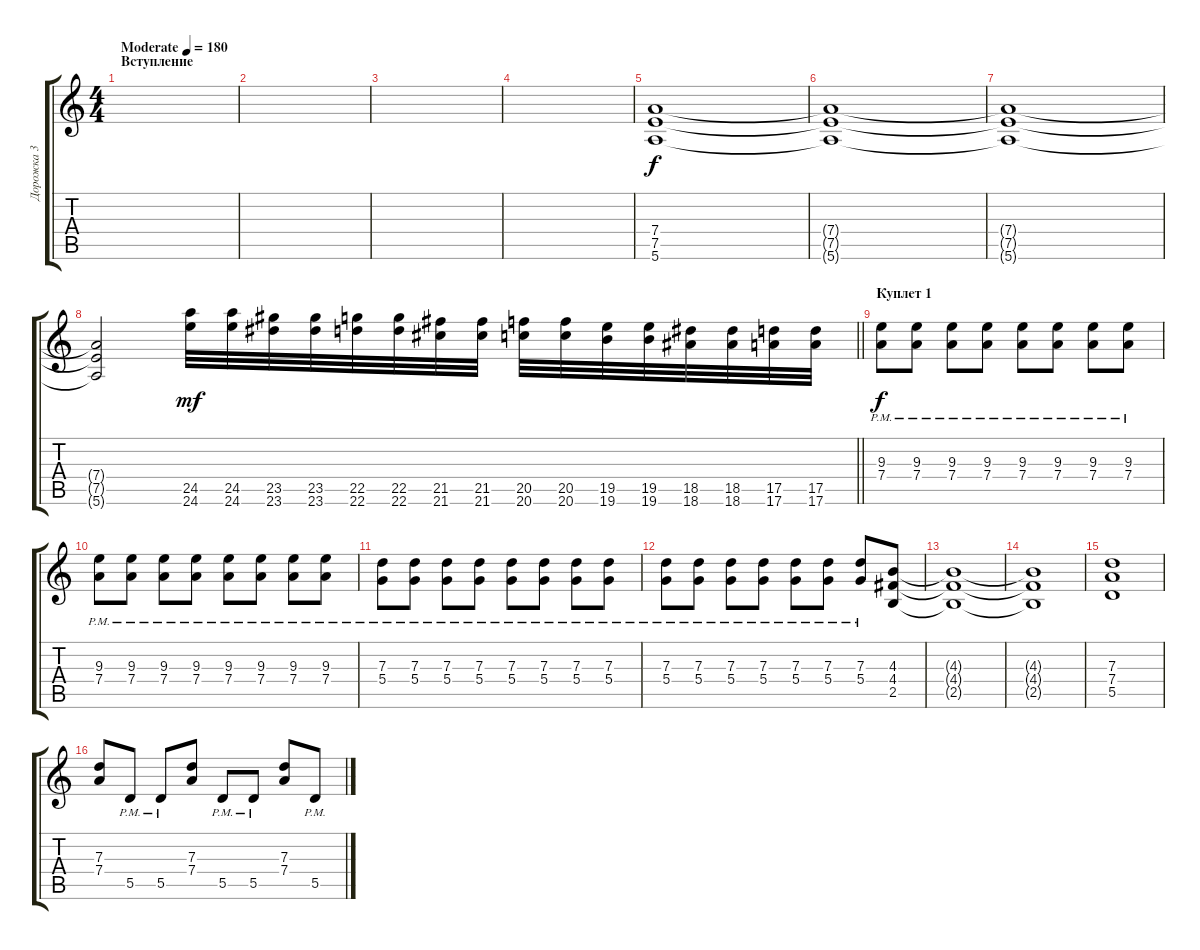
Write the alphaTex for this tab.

\track ("Дорожка 3" "Дорожка 3") {instrument overdrivenguitar}
\staff {score tabs}
\tuning (E4 B3 G3 D3 A2 E2) {hide}
\ts (4 4)
\section ("" "Вступление")
\tempo (180 "Moderate")
\clef g2
\ks c
|
|
|
|
(7.4 7.5 5.6).1 |
(7.4{t} 7.5{t} 5.6{t}).1 |
(7.4{t} 7.5{t} 5.6{t}).1 |
\barLineRight lightlight
(7.4{t} 7.5{t} 5.6{t}).2 (24.5 24.6).32{dy mf} (24.5 24.6).32 (23.5 23.6).32 (23.5 23.6).32 (22.5 22.6).32 (22.5 22.6).32 (21.5 21.6).32 (21.5 21.6).32 (20.5 20.6).32 (20.5 20.6).32 (19.5 19.6).32 (19.5 19.6).32 (18.5 18.6).32 (18.5 18.6).32 (17.5 17.6).32 (17.5 17.6).32 |
\section ("" "Куплет 1")
(9.3{pm} 7.4{pm}).8{dy f} (9.3{pm} 7.4{pm}).8 (9.3{pm} 7.4{pm}).8 (9.3{pm} 7.4{pm}).8 (9.3{pm} 7.4{pm}).8 (9.3{pm} 7.4{pm}).8 (9.3{pm} 7.4{pm}).8 (9.3{pm} 7.4{pm}).8 |
(9.3{pm} 7.4{pm}).8 (9.3{pm} 7.4{pm}).8 (9.3{pm} 7.4{pm}).8 (9.3{pm} 7.4{pm}).8 (9.3{pm} 7.4{pm}).8 (9.3{pm} 7.4{pm}).8 (9.3{pm} 7.4{pm}).8 (9.3{pm} 7.4{pm}).8 |
(7.3{pm} 5.4{pm}).8 (7.3{pm} 5.4{pm}).8 (7.3{pm} 5.4{pm}).8 (7.3{pm} 5.4{pm}).8 (7.3{pm} 5.4{pm}).8 (7.3{pm} 5.4{pm}).8 (7.3{pm} 5.4{pm}).8 (7.3{pm} 5.4{pm}).8 |
(7.3{pm} 5.4{pm}).8 (7.3{pm} 5.4{pm}).8 (7.3{pm} 5.4{pm}).8 (7.3{pm} 5.4{pm}).8 (7.3{pm} 5.4{pm}).8 (7.3{pm} 5.4{pm}).8 (7.3{pm} 5.4{pm}).8 (4.3 4.4 2.5).8 |
(4.3{t} 4.4{t} 2.5{t}).1 |
(4.3{t} 4.4{t} 2.5{t}).1 |
(7.3 7.4 5.5).1 |
(7.3 7.4).8 5.5{pm}.8 5.5{pm}.8 (7.3 7.4).8 5.5{pm}.8 5.5{pm}.8 (7.3 7.4).8 5.5{pm}.8
